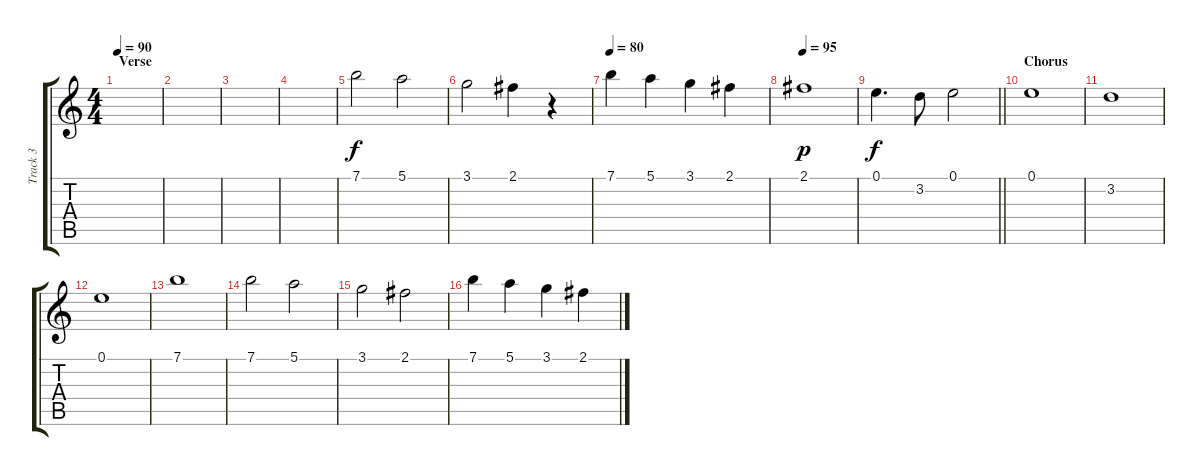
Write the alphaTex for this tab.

\track ("Track 3" "Track 3") {instrument accordion}
\staff {score tabs}
\tuning (E5 B4 G4 D4 A3 E3) {hide}
\ts (4 4)
\section ("" "Verse")
\tempo 90
\clef g2
\ks c
|
|
|
|
7.1.2 5.1.2 |
3.1.2 2.1.4 r.4 |
\tempo 80
7.1.4 5.1.4 3.1.4 2.1.4 |
\tempo 95
2.1.1{dy p} |
\barLineRight lightlight
0.1.4{d dy f} 3.2.8 0.1.2 |
\section ("" "Chorus")
0.1.1 |
3.2.1 |
0.1.1 |
7.1.1 |
7.1.2 5.1.2 |
3.1.2 2.1.2 |
7.1.4 5.1.4 3.1.4 2.1.4
